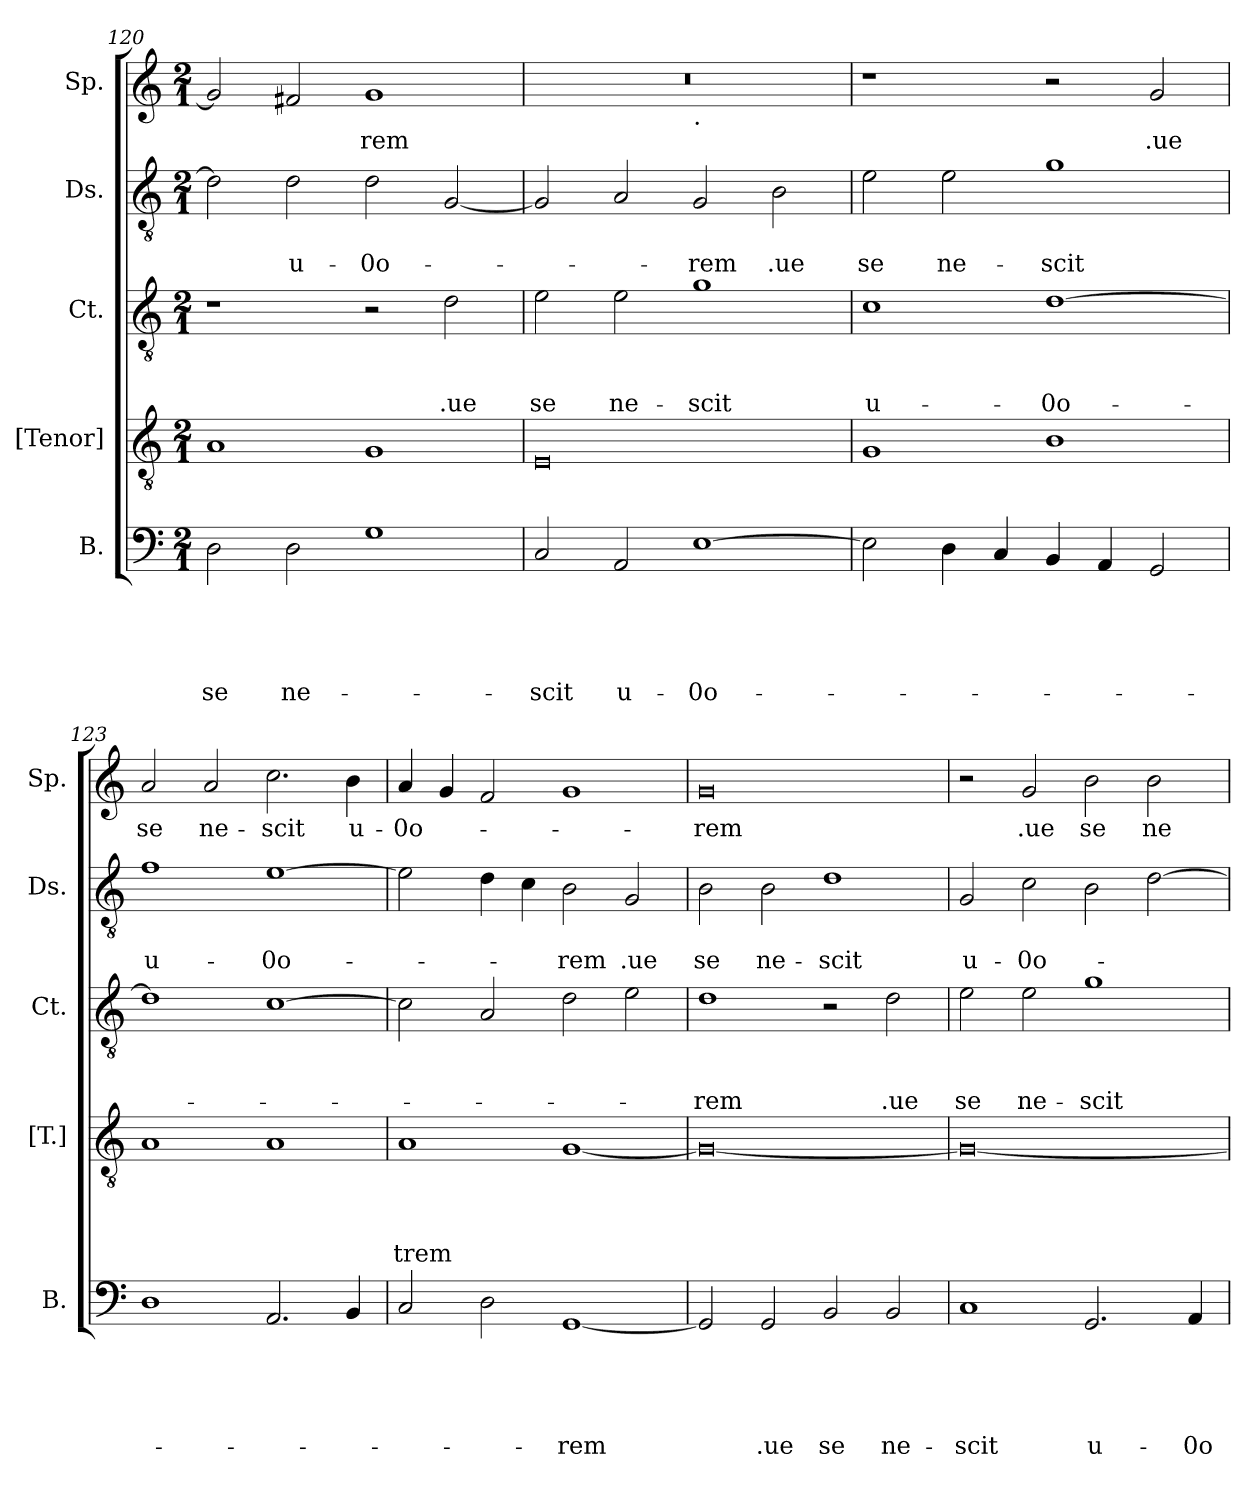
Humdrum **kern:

**kern	**text	**text	**text	**text	**text	**kern	**text	**text	**text	**text	**kern	**text	**text	**text	**kern	**text	**text	**kern	**text
*part5	*part5	*part5	*part5	*part5	*part5	*part4	*part4	*part4	*part4	*part4	*part3	*part3	*part3	*part3	*part2	*part2	*part2	*part1	*part1
*staff5	*staff5	*staff5	*staff5	*staff5	*staff5	*staff4	*staff4	*staff4	*staff4	*staff4	*staff3	*staff3	*staff3	*staff3	*staff2	*staff2	*staff2	*staff1	*staff1
*I"B.	*	*	*	*	*	*I"[Tenor]	*	*	*	*	*I"Ct.	*	*	*	*I"Ds.	*	*	*I"Sp.	*
*I'B.	*	*	*	*	*	*I'[T.]	*	*	*	*	*I'Ct.	*	*	*	*I'Ds.	*	*	*I'Sp.	*
*clefF4	*	*	*	*	*	*clefGv2	*	*	*	*	*clefGv2	*	*	*	*clefGv2	*	*	*clefG2	*
*k[]	*	*	*	*	*	*k[]	*	*	*	*	*k[]	*	*	*	*k[]	*	*	*k[]	*
*C:	*	*	*	*	*	*C:	*	*	*	*	*C:	*	*	*	*C:	*	*	*C:	*
*M2/1	*	*	*	*	*	*M2/1	*	*	*	*	*M2/1	*	*	*	*M2/1	*	*	*M2/1	*
=120	=120	=120	=120	=120	=120	=120	=120	=120	=120	=120	=120	=120	=120	=120	=120	=120	=120	=120	=120
!	!	!	!	!	!LO:LY:b	!	!	!	!	!	!	!	!	!	!	!	!	!	!
2D\	.	.	.	.	se	1A	.	.	.	.	1r	.	.	.	2d\]	.	.	2g/]	.
!	!	!	!	!	!LO:LY:b	!	!	!	!	!	!	!	!	!	!	!	!LO:LY:b	!	!
2D\	.	.	.	.	ne-	.	.	.	.	.	.	.	.	.	2d\	.	u-	2f#X/	.
!	!	!	!	!	!	!	!	!	!	!	!	!	!	!	!	!	!LO:LY:b	!	!LO:LY:b
1G	.	.	.	.	.	1G	.	.	.	.	2r	.	.	.	2d\	.	-0o-	1g	-rem
!	!	!	!	!	!	!	!	!	!	!	!	!	!	!LO:LY:b	!	!	!	!	!
.	.	.	.	.	.	.	.	.	.	.	2d\	.	.	.ue	[>2G/	.	.	.	.
!!LO:PB:g=z
=121	=121	=121	=121	=121	=121	=121	=121	=121	=121	=121	=121	=121	=121	=121	=121	=121	=121	=121	=121
!	!	!	!	!	!LO:LY:b	!	!	!	!	!	!	!	!	!LO:LY:b	!	!	!	!	!
*	*	*	*	*	*	*	*	*	*	*	*	*	*	*	*	*	*	*^	*
2C/	.	.	.	.	-scit	0E	.	.	.	.	2e\	.	.	se	2G/]	.	.	0r	1ryy	.
!	!	!	!	!	!LO:LY:b	!	!	!	!	!	!	!	!	!LO:LY:b	!	!	!	!	!	!
2AA/	.	.	.	.	u-	.	.	.	.	.	2e\	.	.	ne-	2A/	.	.	.	.	.
!	!	!	!	!	!	!	!	!	!	!	!	!	!	!	!	!	!	!	!LO:TX:b:t=.	!
!	!	!	!	!	!LO:LY:b	!	!	!	!	!	!	!	!	!LO:LY:b	!	!	!LO:LY:b	!	!	!
[>1E	.	.	.	.	-0o-	.	.	.	.	.	1g	.	.	-scit	2G/	.	-rem	.	1ryy	.
!	!	!	!	!	!	!	!	!	!	!	!	!	!	!	!	!	!LO:LY:b	!	!	!
.	.	.	.	.	.	.	.	.	.	.	.	.	.	.	2B\	.	.ue	.	.	.
=122	=122	=122	=122	=122	=122	=122	=122	=122	=122	=122	=122	=122	=122	=122	=122	=122	=122	=122	=122	=122
!	!	!	!	!	!	!	!	!	!	!	!	!	!	!LO:LY:b	!	!	!LO:LY:b	!	!	!
*	*	*	*	*	*	*	*	*	*	*	*	*	*	*	*	*	*	*v	*v	*
2E\]	.	.	.	.	.	1G	.	.	.	.	1c	.	.	u-	2e\	.	se	1r	.
!	!	!	!	!	!	!	!	!	!	!	!	!	!	!	!	!	!LO:LY:b	!	!
4D\	.	.	.	.	.	.	.	.	.	.	.	.	.	.	2e\	.	ne-	.	.
4C/	.	.	.	.	.	.	.	.	.	.	.	.	.	.	.	.	.	.	.
!	!	!	!	!	!	!	!	!	!	!	!	!	!	!LO:LY:b	!	!	!LO:LY:b	!	!
4BB/	.	.	.	.	.	1B	.	.	.	.	[>1d	.	.	-0o-	1g	.	-scit	2r	.
4AA/	.	.	.	.	.	.	.	.	.	.	.	.	.	.	.	.	.	.	.
!	!	!	!	!	!	!	!	!	!	!	!	!	!	!	!	!	!	!	!LO:LY:b
2GG/	.	.	.	.	.	.	.	.	.	.	.	.	.	.	.	.	.	2g/	.ue
=123	=123	=123	=123	=123	=123	=123	=123	=123	=123	=123	=123	=123	=123	=123	=123	=123	=123	=123	=123
!	!	!	!	!	!	!	!	!	!	!	!	!	!	!	!	!	!LO:LY:b	!	!LO:LY:b
1D	.	.	.	.	.	1A	.	.	.	.	1d]	.	.	.	1f	.	u-	2a/	se
!	!	!	!	!	!	!	!	!	!	!	!	!	!	!	!	!	!	!	!LO:LY:b
.	.	.	.	.	.	.	.	.	.	.	.	.	.	.	.	.	.	2a/	ne-
!	!	!	!	!	!	!	!	!	!	!	!	!	!	!	!	!	!LO:LY:b	!	!LO:LY:b
2.AA/	.	.	.	.	.	1A	.	.	.	.	[>1c	.	.	.	[>1e	.	-0o-	2.cc\	-scit
!	!	!	!	!	!	!	!	!	!	!	!	!	!	!	!	!	!	!	!LO:LY:b
4BB/	.	.	.	.	.	.	.	.	.	.	.	.	.	.	.	.	.	4b\	u-
=124	=124	=124	=124	=124	=124	=124	=124	=124	=124	=124	=124	=124	=124	=124	=124	=124	=124	=124	=124
!	!	!	!	!	!	!	!	!	!	!LO:LY:b	!	!	!	!	!	!	!	!	!LO:LY:b
2C/	.	.	.	.	.	1A	.	.	.	-trem	2c\]	.	.	.	2e\]	.	.	4a/	-0o-
.	.	.	.	.	.	.	.	.	.	.	.	.	.	.	.	.	.	4g/	.
2D\	.	.	.	.	.	.	.	.	.	.	2A/	.	.	.	4d\	.	.	2f/	.
.	.	.	.	.	.	.	.	.	.	.	.	.	.	.	4c\	.	.	.	.
!	!	!	!	!	!LO:LY:b	!	!	!	!	!	!	!	!	!	!	!	!LO:LY:b	!	!
[<1GG	.	.	.	.	-rem	[<1G	.	.	.	.	2d\	.	.	.	2B\	.	-rem	1g	.
!	!	!	!	!	!	!	!	!	!	!	!	!	!	!	!	!	!LO:LY:b	!	!
.	.	.	.	.	.	.	.	.	.	.	2e\	.	.	.	2G/	.	.ue	.	.
!!LO:LB:g=z
=125	=125	=125	=125	=125	=125	=125	=125	=125	=125	=125	=125	=125	=125	=125	=125	=125	=125	=125	=125
!	!	!	!	!	!	!	!	!	!	!	!	!	!	!LO:LY:b	!	!	!LO:LY:b	!	!LO:LY:b
2GG/]	.	.	.	.	.	0G_	.	.	.	.	1d	.	.	-rem	2B\	.	se	0g	-rem
!	!	!	!	!	!LO:LY:b	!	!	!	!	!	!	!	!	!	!	!	!LO:LY:b	!	!
2GG/	.	.	.	.	.ue	.	.	.	.	.	.	.	.	.	2B\	.	ne-	.	.
!	!	!	!	!	!LO:LY:b	!	!	!	!	!	!	!	!	!	!	!	!LO:LY:b	!	!
2BB/	.	.	.	.	se	.	.	.	.	.	2r	.	.	.	1d	.	-scit	.	.
!	!	!	!	!	!LO:LY:b	!	!	!	!	!	!	!	!	!LO:LY:b	!	!	!	!	!
2BB/	.	.	.	.	ne-	.	.	.	.	.	2d\	.	.	.ue	.	.	.	.	.
=126	=126	=126	=126	=126	=126	=126	=126	=126	=126	=126	=126	=126	=126	=126	=126	=126	=126	=126	=126
!	!	!	!	!	!LO:LY:b	!	!	!	!	!	!	!	!	!LO:LY:b	!	!	!LO:LY:b	!	!
1C	.	.	.	.	-scit	0G_	.	.	.	.	2e\	.	.	se	2G/	.	u-	2r	.
!	!	!	!	!	!	!	!	!	!	!	!	!	!	!LO:LY:b	!	!	!LO:LY:b	!	!LO:LY:b
.	.	.	.	.	.	.	.	.	.	.	2e\	.	.	ne-	2c\	.	-0o-	2g/	.ue
!	!	!	!	!	!LO:LY:b	!	!	!	!	!	!	!	!	!LO:LY:b	!	!	!	!	!LO:LY:b
2.GG/	.	.	.	.	u-	.	.	.	.	.	1g	.	.	-scit	2B\	.	.	2b\	se
!	!	!	!	!	!	!	!	!	!	!	!	!	!	!	!	!	!	!	!LO:LY:b
.	.	.	.	.	.	.	.	.	.	.	.	.	.	.	[>2d\	.	.	2b\	ne-
!	!	!	!	!	!LO:LY:b	!	!	!	!	!	!	!	!	!	!	!	!	!	!
4AA/	.	.	.	.	-0o-	.	.	.	.	.	.	.	.	.	.	.	.	.	.
=	=	=	=	=	=	=	=	=	=	=	=	=	=	=	=	=	=	=	=
*-	*-	*-	*-	*-	*-	*-	*-	*-	*-	*-	*-	*-	*-	*-	*-	*-	*-	*-	*-
